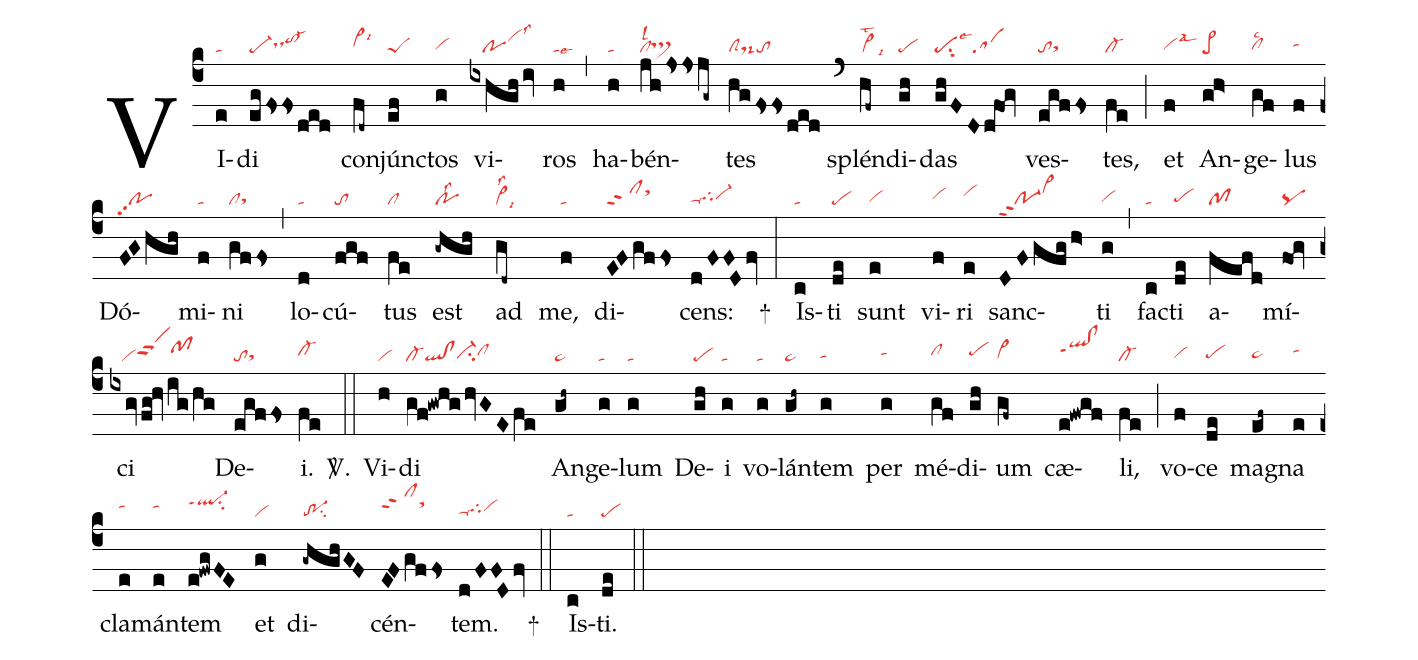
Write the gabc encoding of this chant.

nabc-lines:1;
%%
(c4)
VI(e|ta)di(egfssded|pe-dshhto-hi) con(fd~|vi>hhlsi6)júnc(ef|peS)tos(g|vihg) vi(ixhgh/iv|///povihjlss3)ros(h|talse6) (,)
ha(h|ta)bén(jhjssjg~|cllsl2ts>hg)tes(hgfssded|clSds-to) (`)
splén(hf~|vi>lst2lsi9)di(gh|pe)das(ghFDdfOg|pesu2lse3sa) ves(egffs|tosthg)tes,(fe|cl-) (;)
et(f|vihglsal3) An(g!h>|pe>)ge(gf|clhglsc2)lus(f|tahh) Dó(FGhgh|popp2)mi(f|ta)ni(gffs|clsthg) (,)
lo(d|ta)cú(fgf|to)tus(fe|cl) est(-ghgh|polss2) ad(gd~|vi>lss2lsi9) me,(f|ta) di(EFgffs|clppt2sthj)cens:(dFFDfv|ta-hgtghhvi-hh) +(:)
Is(c|ta)ti(de|pe) sunt(e|vihg) vi(f|vihh)ri(e|vihi) sanc(DFgfg/h>|po-1ppt2vi>hj)ti(g|vihg) (,)
fac(c|ta)ti(de|pehg) a(fefd|pf)mí(fog|pq)ci(ixgvfg!hvig/hg|///vivihhppt2pfhi) De(egffs|tosthg)i.(fe|cl-hh) <sp>V/</sp>.(::)
Vi(h|vi)di(gf!gwhghvGEfe|cl-ql!clci-hgclhh) An(gh~|ta>)ge(g|ta)lum(g|ta) De(gh|pe)i(g|ta) vo(g|ta)lán(gh~|ta>)tem(g|tahg) per(g|tahh) mé(gf|clhh)di(gh|pehh)um(gf~|vi>hg) cæ(e!fwgf|qlhi!clhippt1)li,(fe|cl-) (;)
vo(f|vihg)ce(de|pehg) ma(ef~|ta>hg)gna(e|tahi) cla(e|tahi)mán(e|tahi)tem(e!fwgFE|ql-hjppt1su2) et(g|vi) di(-ghghGF|tr-1su2)cén(EFgffs|clhippt2sthj)tem.(dFFDfv|ta-hgtghhvihh) +(::)
Is(c|ta)ti.(de|pe) (::)
